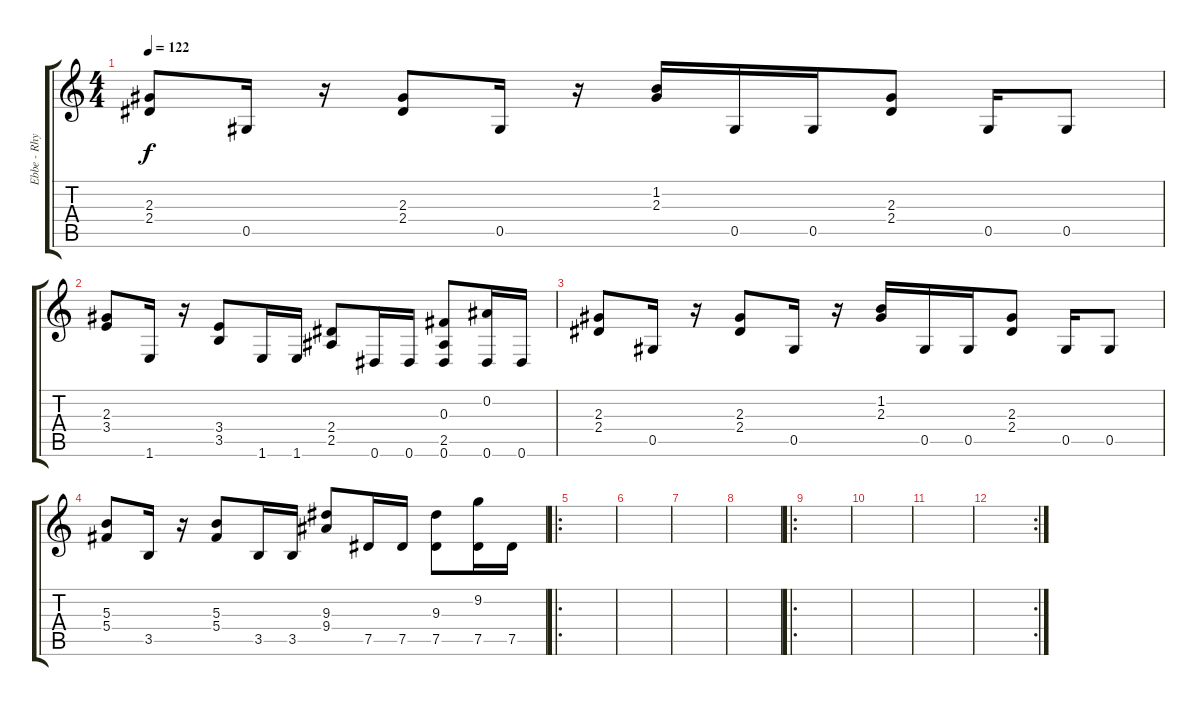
\track ("Ebbe - Rhythm Guitar" "Ebbe - Rhy") {instrument electricguitarclean}
\staff {score tabs}
\tuning (Eb4 Bb3 Gb3 Db3 Ab2 Eb2) {hide}
\ts (4 4)
\tempo 122
\clef g2
\ks c
(2.3 2.4).8{dy f instrument electricguitarclean} 0.5.16 r.16 (2.3 2.4).8 0.5.16 r.16 (1.2 2.3).16 0.5.16 0.5.16 (2.3 2.4).8 0.5.16 0.5.8 |
(2.3 3.4).8 1.6.16 r.16 (3.4 3.5).8 1.6.16 1.6.16 (2.4 2.5).8 0.6.16 0.6.16 (0.3 2.5 0.6).8 (0.2 0.6).16 0.6.16 |
(2.3 2.4).8{instrument electricguitarclean} 0.5.16 r.16 (2.3 2.4).8 0.5.16 r.16 (1.2 2.3).16 0.5.16 0.5.16 (2.3 2.4).8 0.5.16 0.5.8 |
(5.3 5.4).8 3.5.16 r.16 (5.3 5.4).8 3.5.16 3.5.16 (9.3 9.4).8 7.5.16 7.5.16 (9.3 7.5).8 (9.2 7.5).16 7.5.16 |
\ro
|
|
|
|
\ro
|
|
|
\rc 2
